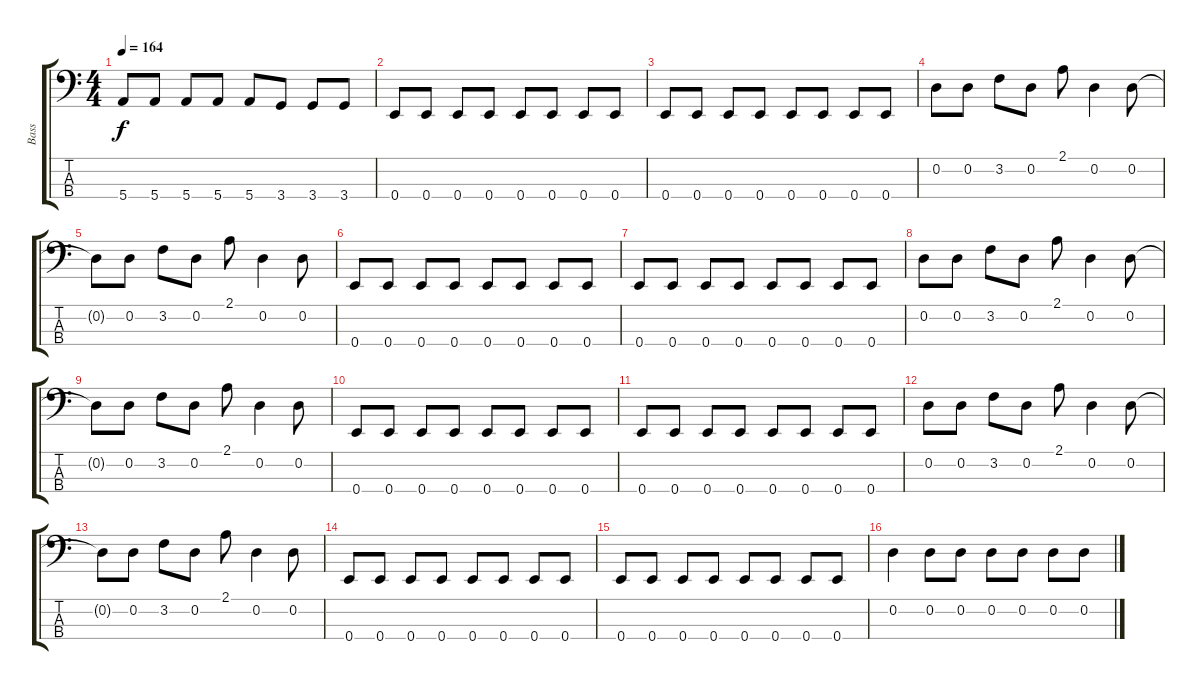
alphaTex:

\track ("Bass" "Bass") {instrument electricbasspick}
\staff {score tabs}
\tuning (G2 D2 A1 E1) {hide}
\ts (4 4)
\tempo 164
\clef f4
\ks c
5.4.8{dy f} 5.4.8 5.4.8 5.4.8 5.4.8 3.4.8 3.4.8 3.4.8 |
0.4.8 0.4.8 0.4.8 0.4.8 0.4.8 0.4.8 0.4.8 0.4.8 |
0.4.8 0.4.8 0.4.8 0.4.8 0.4.8 0.4.8 0.4.8 0.4.8 |
0.2.8 0.2.8 3.2.8 0.2.8 2.1.8 0.2.4 0.2.8 |
0.2{t}.8 0.2.8 3.2.8 0.2.8 2.1.8 0.2.4 0.2.8 |
0.4.8 0.4.8 0.4.8 0.4.8 0.4.8 0.4.8 0.4.8 0.4.8 |
0.4.8 0.4.8 0.4.8 0.4.8 0.4.8 0.4.8 0.4.8 0.4.8 |
0.2.8 0.2.8 3.2.8 0.2.8 2.1.8 0.2.4 0.2.8 |
0.2{t}.8 0.2.8 3.2.8 0.2.8 2.1.8 0.2.4 0.2.8 |
0.4.8 0.4.8 0.4.8 0.4.8 0.4.8 0.4.8 0.4.8 0.4.8 |
0.4.8 0.4.8 0.4.8 0.4.8 0.4.8 0.4.8 0.4.8 0.4.8 |
0.2.8 0.2.8 3.2.8 0.2.8 2.1.8 0.2.4 0.2.8 |
0.2{t}.8 0.2.8 3.2.8 0.2.8 2.1.8 0.2.4 0.2.8 |
0.4.8 0.4.8 0.4.8 0.4.8 0.4.8 0.4.8 0.4.8 0.4.8 |
0.4.8 0.4.8 0.4.8 0.4.8 0.4.8 0.4.8 0.4.8 0.4.8 |
0.2.4 0.2.8 0.2.8 0.2.8 0.2.8 0.2.8 0.2.8
